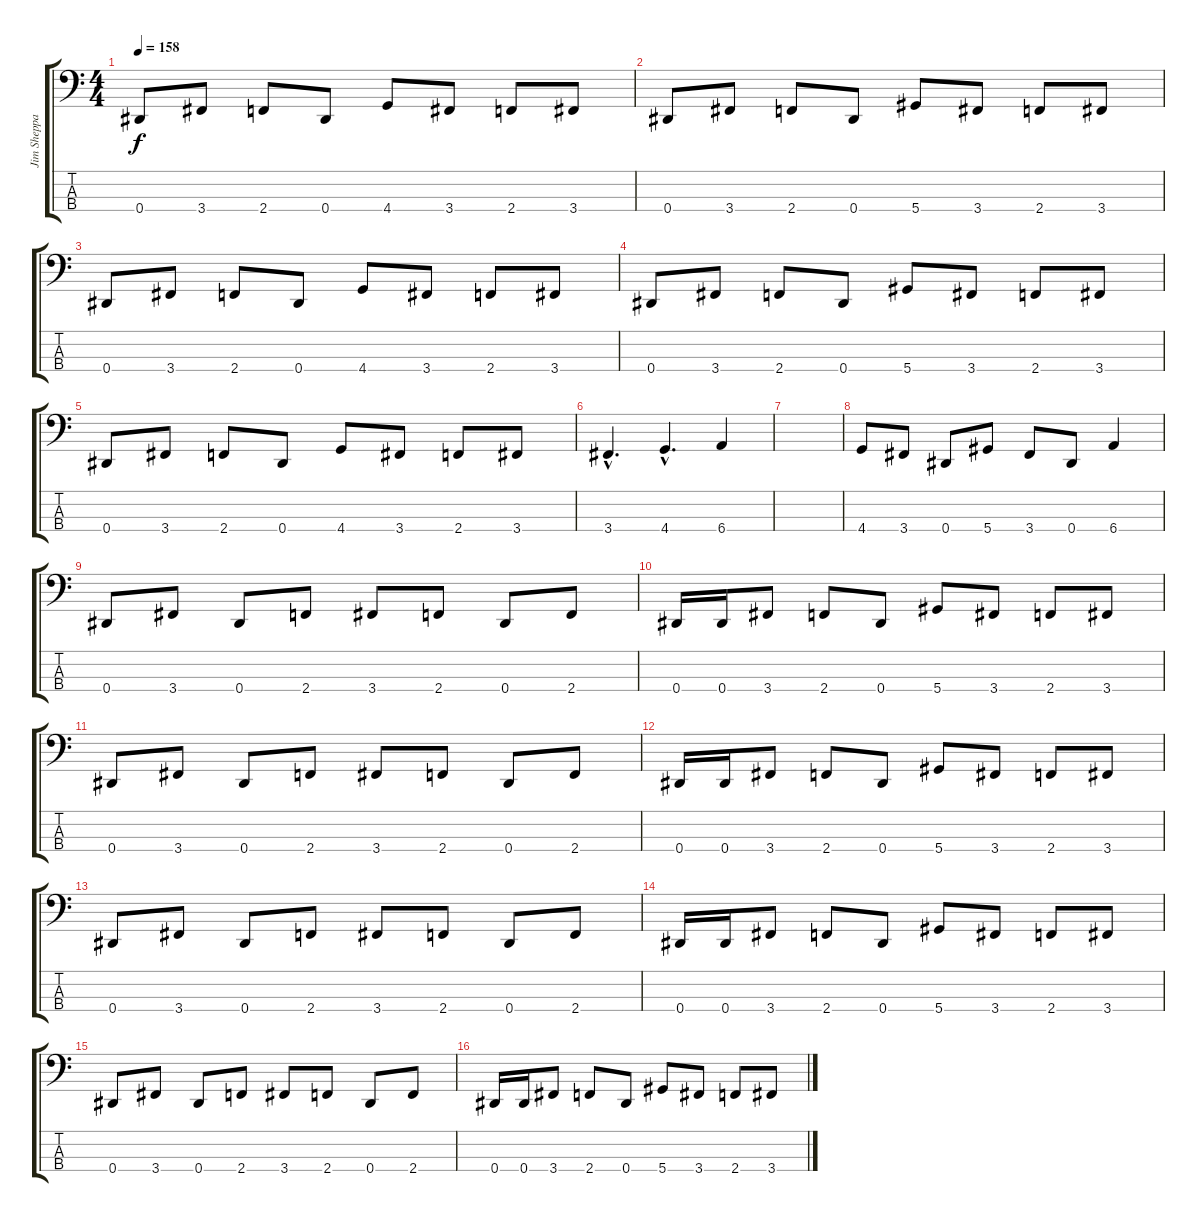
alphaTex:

\track ("Jim Sheppard" "Jim Sheppa") {instrument electricbasspick}
\staff {score tabs}
\tuning (Gb2 Db2 Ab1 Eb1) {hide}
\ts (4 4)
\tempo 158
\clef f4
\ks c
0.4.8{dy f} 3.4.8 2.4.8 0.4.8 4.4.8 3.4.8 2.4.8 3.4.8 |
0.4.8 3.4.8 2.4.8 0.4.8 5.4.8 3.4.8 2.4.8 3.4.8 |
0.4.8 3.4.8 2.4.8 0.4.8 4.4.8 3.4.8 2.4.8 3.4.8 |
0.4.8 3.4.8 2.4.8 0.4.8 5.4.8 3.4.8 2.4.8 3.4.8 |
0.4.8 3.4.8 2.4.8 0.4.8 4.4.8 3.4.8 2.4.8 3.4.8 |
3.4{hac}.4{d} 4.4{hac}.4{d} 6.4.4 |
|
4.4.8 3.4.8 0.4.8 5.4.8 3.4.8 0.4.8 6.4.4 |
0.4.8 3.4.8 0.4.8 2.4.8 3.4.8 2.4.8 0.4.8 2.4.8 |
0.4.16 0.4.16 3.4.8 2.4.8 0.4.8 5.4.8 3.4.8 2.4.8 3.4.8 |
0.4.8 3.4.8 0.4.8 2.4.8 3.4.8 2.4.8 0.4.8 2.4.8 |
0.4.16 0.4.16 3.4.8 2.4.8 0.4.8 5.4.8 3.4.8 2.4.8 3.4.8 |
0.4.8 3.4.8 0.4.8 2.4.8 3.4.8 2.4.8 0.4.8 2.4.8 |
0.4.16 0.4.16 3.4.8 2.4.8 0.4.8 5.4.8 3.4.8 2.4.8 3.4.8 |
0.4.8 3.4.8 0.4.8 2.4.8 3.4.8 2.4.8 0.4.8 2.4.8 |
0.4.16 0.4.16 3.4.8 2.4.8 0.4.8 5.4.8 3.4.8 2.4.8 3.4.8
